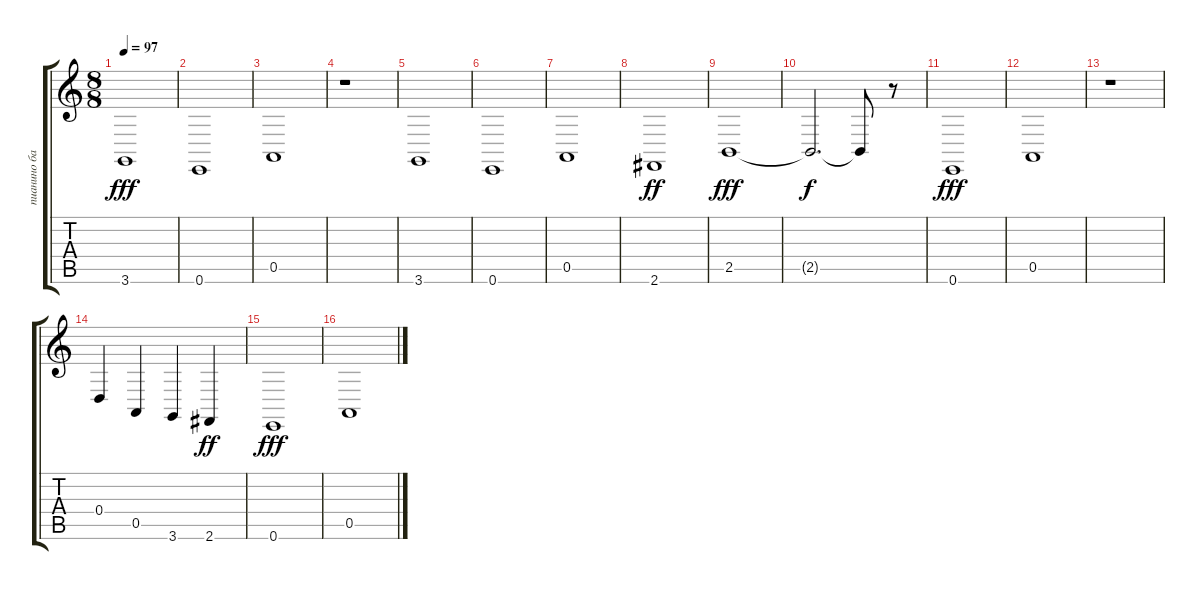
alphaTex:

\track ("пианино бас" "пианино ба") {instrument acousticgrandpiano}
\staff {score tabs}
\tuning (E4 B3 G3 D3 A2 E2) {hide}
\ts (8 8)
\tempo 97
\clef g2
\ks c
3.6.1{dy fff} |
0.6.1 |
0.5.1 |
r.1 |
3.6.1 |
0.6.1 |
0.5.1 |
2.6.1{dy ff} |
2.5.1{dy fff} |
2.5{t}.2{d dy f} 2.5{t}.8 r.8 |
0.6.1{dy fff} |
0.5.1 |
r.1 |
0.4.4 0.5.4 3.6.4 2.6.4{dy ff} |
0.6.1{dy fff} |
0.5.1
